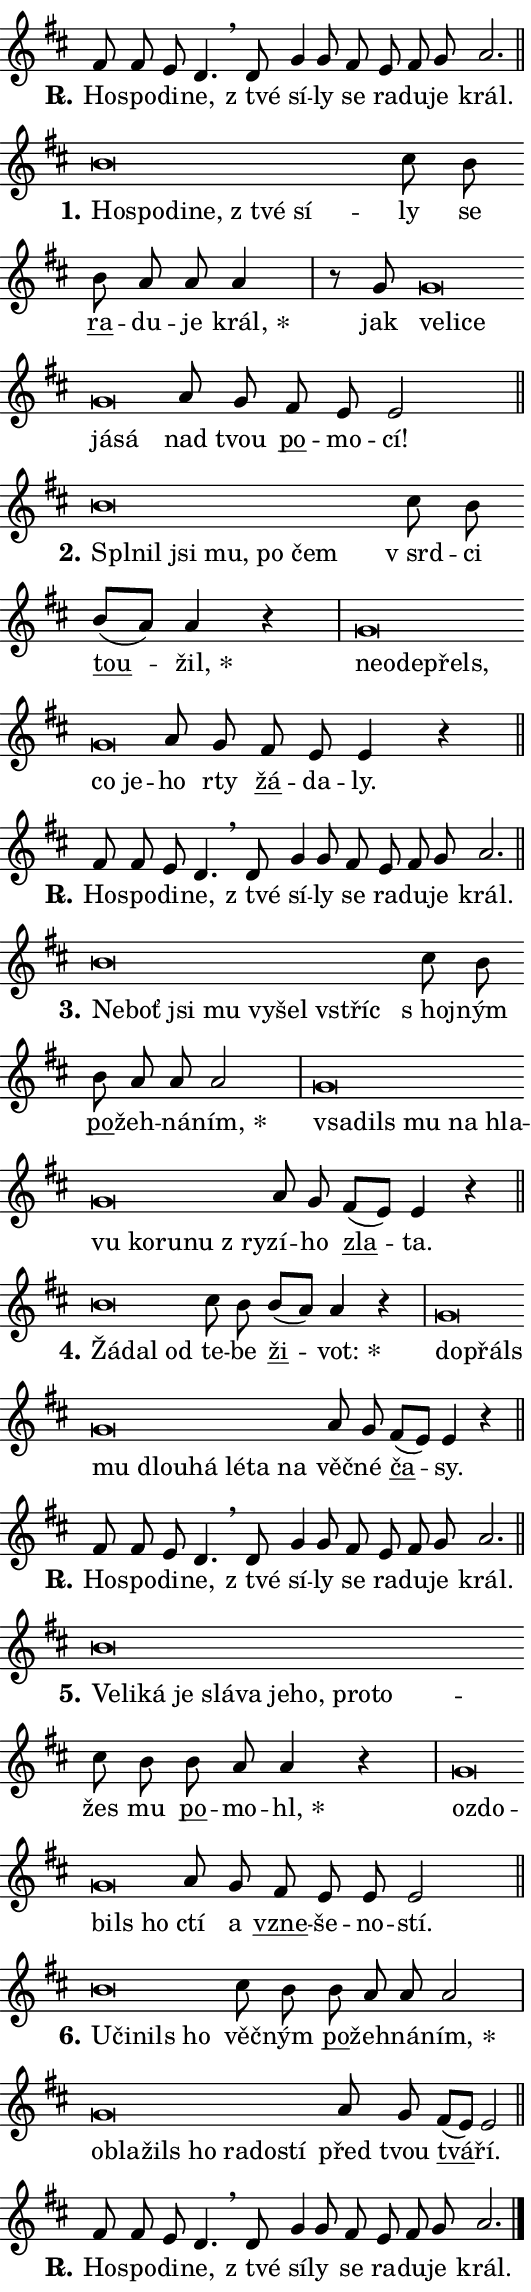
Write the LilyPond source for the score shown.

\version "2.24.0"
\header { tagline = "" }
\paper {
  indent = 0\cm
  top-margin = 0\cm
  right-margin = 0.13\cm % to fit lyric hyphens
  bottom-margin = 0\cm
  left-margin = 0\cm
  paper-width = 9\cm
  page-breaking = #ly:one-page-breaking
  system-system-spacing.basic-distance = #11
  score-system-spacing.basic-distance = #11
  ragged-last = ##f
}


%% Author: Thomas Morley
%% https://lists.gnu.org/archive/html/lilypond-user/2020-05/msg00002.html
#(define (line-position grob)
"Returns position of @var[grob} in current system:
   @code{'start}, if at first time-step
   @code{'end}, if at last time-step
   @code{'middle} otherwise
"
  (let* ((col (ly:item-get-column grob))
         (ln (ly:grob-object col 'left-neighbor))
         (rn (ly:grob-object col 'right-neighbor))
         (col-to-check-left (if (ly:grob? ln) ln col))
         (col-to-check-right (if (ly:grob? rn) rn col))
         (break-dir-left
           (and
             (ly:grob-property col-to-check-left 'non-musical #f)
             (ly:item-break-dir col-to-check-left)))
         (break-dir-right
           (and
             (ly:grob-property col-to-check-right 'non-musical #f)
             (ly:item-break-dir col-to-check-right))))
        (cond ((eqv? 1 break-dir-left) 'start)
              ((eqv? -1 break-dir-right) 'end)
              (else 'middle))))

#(define (tranparent-at-line-position vctor)
  (lambda (grob)
  "Relying on @code{line-position} select the relevant enry from @var{vctor}.
Used to determine transparency,"
    (case (line-position grob)
      ((end) (not (vector-ref vctor 0)))
      ((middle) (not (vector-ref vctor 1)))
      ((start) (not (vector-ref vctor 2))))))

noteHeadBreakVisibility =
#(define-music-function (break-visibility)(vector?)
"Makes @code{NoteHead}s transparent relying on @var{break-visibility}"
#{
  \override NoteHead.transparent =
    #(tranparent-at-line-position break-visibility)
#})

#(define delete-ledgers-for-transparent-note-heads
  (lambda (grob)
    "Reads whether a @code{NoteHead} is transparent.
If so this @code{NoteHead} is removed from @code{'note-heads} from
@var{grob}, which is supposed to be @code{LedgerLineSpanner}.
As a result ledgers are not printed for this @code{NoteHead}"
    (let* ((nhds-array (ly:grob-object grob 'note-heads))
           (nhds-list
             (if (ly:grob-array? nhds-array)
                 (ly:grob-array->list nhds-array)
                 '()))
           ;; Relies on the transparent-property being done before
           ;; Staff.LedgerLineSpanner.after-line-breaking is executed.
           ;; This is fragile ...
           (to-keep
             (remove
               (lambda (nhd)
                 (ly:grob-property nhd 'transparent #f))
               nhds-list)))
      ;; TODO find a better method to iterate over grob-arrays, similiar
      ;; to filter/remove etc for lists
      ;; For now rebuilt from scratch
      (set! (ly:grob-object grob 'note-heads)  '())
      (for-each
        (lambda (nhd)
          (ly:pointer-group-interface::add-grob grob 'note-heads nhd))
        to-keep))))

squashNotes = {
  \override NoteHead.X-extent = #'(-0.2 . 0.2)
  \override NoteHead.Y-extent = #'(-0.75 . 0)
  \override NoteHead.stencil =
    #(lambda (grob)
       (let ((pos (ly:grob-property grob 'staff-position)))
         (begin
           (if (< pos -7) (display "ERROR: Lower brevis then expected\n") (display ""))
           (if (<= pos -6) ly:text-interface::print ly:note-head::print))))
}
unSquashNotes = {
  \revert NoteHead.X-extent
  \revert NoteHead.Y-extent
  \revert NoteHead.stencil
}

hideNotes = \noteHeadBreakVisibility #begin-of-line-visible
unHideNotes = \noteHeadBreakVisibility #all-visible

% work-around for resetting accidentals
% https://lilypond.org/doc/v2.23/Documentation/notation/displaying-rhythms#unmetered-music
cadenzaMeasure = {
  \cadenzaOff
  \partial 1024 s1024
  \cadenzaOn
}

#(define-markup-command (accent layout props text) (markup?)
  "Underline accented syllable"
  (interpret-markup layout props
    #{\markup \override #'(offset . 4.3) \underline { #text }#}))

responsum = \markup \concat {
  "R" \hspace #-1.05 \path #0.1 #'((moveto 0 0.07) (lineto 0.9 0.8)) \hspace #0.05 "."
}

spaceSize = #0.6828661417322834 % exact space size for TeX Gyre Schola

\layout {
  \context {
    \Staff
    \remove "Time_signature_engraver"
    \override LedgerLineSpanner.after-line-breaking = #delete-ledgers-for-transparent-note-heads
  }
  \context {
    \Lyrics {
      \override LyricSpace.minimum-distance = \spaceSize
      \override LyricText.font-name = #"TeX Gyre Schola"
      \override LyricText.font-size = 1
      \override StanzaNumber.font-name = #"TeX Gyre Schola Bold"
      \override StanzaNumber.font-size = 1
    }
  }
  \context {
    \Score 
    \override NoteHead.text =
      #(lambda (grob) 
        (let ((pos (ly:grob-property grob 'staff-position)))
          #{\markup {
            \combine
              \halign #-0.55 \raise #(if (= pos -6) 0 0.5) \override #'(thickness . 2) \draw-line #'(3.2 . 0)
              \musicglyph "noteheads.sM1"
          }#}))
  }
}

% magnetic-lyrics.ily
%
%   written by
%     Jean Abou Samra <jean@abou-samra.fr>
%     Werner Lemberg <wl@gnu.org>
%
%   adapted by
%     Jiri Hon <jiri.hon@gmail.com>
%
% Version 2022-Apr-15

% https://www.mail-archive.com/lilypond-user@gnu.org/msg149350.html

#(define (Left_hyphen_pointer_engraver context)
   "Collect syllable-hyphen-syllable occurrences in lyrics and store
them in properties.  This engraver only looks to the left.  For
example, if the lyrics input is @code{foo -- bar}, it does the
following.

@itemize @bullet
@item
Set the @code{text} property of the @code{LyricHyphen} grob between
@q{foo} and @q{bar} to @code{foo}.

@item
Set the @code{left-hyphen} property of the @code{LyricText} grob with
text @q{foo} to the @code{LyricHyphen} grob between @q{foo} and
@q{bar}.
@end itemize

Use this auxiliary engraver in combination with the
@code{lyric-@/text::@/apply-@/magnetic-@/offset!} hook."
   (let ((hyphen #f)
         (text #f))
     (make-engraver
      (acknowledgers
       ((lyric-syllable-interface engraver grob source-engraver)
        (set! text grob)))
      (end-acknowledgers
       ((lyric-hyphen-interface engraver grob source-engraver)
        ;(when (not (grob::has-interface grob 'lyric-space-interface))
          (set! hyphen grob)));)
      ((stop-translation-timestep engraver)
       (when (and text hyphen)
         (ly:grob-set-object! text 'left-hyphen hyphen))
       (set! text #f)
       (set! hyphen #f)))))

#(define (lyric-text::apply-magnetic-offset! grob)
   "If the space between two syllables is less than the value in
property @code{LyricText@/.details@/.squash-threshold}, move the right
syllable to the left so that it gets concatenated with the left
syllable.

Use this function as a hook for
@code{LyricText@/.after-@/line-@/breaking} if the
@code{Left_@/hyphen_@/pointer_@/engraver} is active."
   (let ((hyphen (ly:grob-object grob 'left-hyphen #f)))
     (when hyphen
       (let ((left-text (ly:spanner-bound hyphen LEFT)))
         (when (grob::has-interface left-text 'lyric-syllable-interface)
           (let* ((common (ly:grob-common-refpoint grob left-text X))
                  (this-x-ext (ly:grob-extent grob common X))
                  (left-x-ext
                   (begin
                     ;; Trigger magnetism for left-text.
                     (ly:grob-property left-text 'after-line-breaking)
                     (ly:grob-extent left-text common X)))
                  ;; `delta` is the gap width between two syllables.
                  (delta (- (interval-start this-x-ext)
                            (interval-end left-x-ext)))
                  (details (ly:grob-property grob 'details))
                  (threshold (assoc-get 'squash-threshold details 0.2)))
             (when (< delta threshold)
               (let* (;; We have to manipulate the input text so that
                      ;; ligatures crossing syllable boundaries are not
                      ;; disabled.  For languages based on the Latin
                      ;; script this is essentially a beautification.
                      ;; However, for non-Western scripts it can be a
                      ;; necessity.
                      (lt (ly:grob-property left-text 'text))
                      (rt (ly:grob-property grob 'text))
                      (is-space (grob::has-interface hyphen 'lyric-space-interface))
                      (space (if is-space " " ""))
                      (extra-delta (if is-space spaceSize 0))
                      ;; Append new syllable.
                      (ltrt-space (if (and (string? lt) (string? rt))
                                (string-append lt space rt)
                                (make-concat-markup (list lt space rt))))
                      ;; Right-align `ltrt` to the right side.
                      (ltrt-space-markup (grob-interpret-markup
                               grob
                               (make-translate-markup
                                (cons (interval-length this-x-ext) 0)
                                (make-right-align-markup ltrt-space)))))
                 (begin
                   ;; Don't print `left-text`.
                   (ly:grob-set-property! left-text 'stencil #f)
                   ;; Set text and stencil (which holds all collected
                   ;; syllables so far) and shift it to the left.
                   (ly:grob-set-property! grob 'text ltrt-space)
                   (ly:grob-set-property! grob 'stencil ltrt-space-markup)
                   (ly:grob-translate-axis! grob (- (- delta extra-delta)) X))))))))))


#(define (lyric-hyphen::displace-bounds-first grob)
   ;; Make very sure this callback isn't triggered too early.
   (let ((left (ly:spanner-bound grob LEFT))
         (right (ly:spanner-bound grob RIGHT)))
     (ly:grob-property left 'after-line-breaking)
     (ly:grob-property right 'after-line-breaking)
     (ly:lyric-hyphen::print grob)))

squashThreshold = #0.4

\layout {
  \context {
    \Lyrics
    \consists #Left_hyphen_pointer_engraver
    \override LyricText.after-line-breaking =
      #lyric-text::apply-magnetic-offset!
    \override LyricHyphen.stencil = #lyric-hyphen::displace-bounds-first
    \override LyricText.details.squash-threshold = \squashThreshold
    \override LyricHyphen.minimum-distance = 0
    \override LyricHyphen.minimum-length = \squashThreshold
  }
}

squashText = \override LyricText.details.squash-threshold = 9999
unSquashText = \override LyricText.details.squash-threshold = \squashThreshold

leftText = \override LyricText.self-alignment-X = #LEFT
unLeftText = \revert LyricText.self-alignment-X

starOffset = #(lambda (grob) 
                (let ((x_offset (ly:self-alignment-interface::aligned-on-x-parent grob)))
                  (if (= x_offset 0) 0 (+ x_offset 1.2))))

star = #(define-music-function (syllable)(string?)
"Append star separator at the end of a syllable"
#{
  \once \override LyricText.X-offset = #starOffset
  \lyricmode { \markup {
    #syllable
    \override #'((font-name . "TeX Gyre Schola Bold")) \hspace #0.2 \lower #0.65 \larger "*"
  } }
#})

starAccent = #(define-music-function (syllable)(string?)
"Append star separator at the end of a syllable and make accent"
#{
  \once \override LyricText.X-offset = #starOffset
  \lyricmode { \markup {
    \accent #syllable
    \override #'((font-name . "TeX Gyre Schola Bold")) \hspace #0.2 \lower #0.65 \larger "*"
  } }
#})

breath = #(define-music-function (syllable)(string?)
"Append breathing indicator at the end of a syllable"
#{
  \lyricmode { \markup { #syllable "+" } }
#})

optionalBreath = #(define-music-function (syllable)(string?)
"Append optional breathing indicator at the end of a syllable"
#{
  \lyricmode { \markup { #syllable "(+)" } }
#})


\score {
    <<
        \new Voice = "melody" { \cadenzaOn \key d \major \relative { fis'8 fis e d4. \breathe d8 \bar "" g4 g8 fis \bar "" e fis g a2. \cadenzaMeasure \bar "||" \break } }
        \new Lyrics \lyricsto "melody" { \lyricmode { \set stanza = \responsum
Ho -- spo -- di -- ne, "z tvé" sí -- ly se ra -- du -- je král. } }
    >>
    \layout {}
}

\score {
    <<
        \new Voice = "melody" { \cadenzaOn \key d \major \relative { \squashNotes b'\breve*1/16 \hideNotes \breve*1/16 \bar "" \breve*1/16 \bar "" \breve*1/16 \bar "" \breve*1/16 \breve*1/16 \bar "" \unHideNotes \unSquashNotes cis8 b \bar "" b a a a4 \cadenzaMeasure \bar "|" r8 g8 \squashNotes g\breve*1/16 \hideNotes \breve*1/16 \bar "" \breve*1/16 \bar "" \breve*1/16 \breve*1/16 \bar "" \unHideNotes \unSquashNotes a8 g \bar "" fis e e2 \cadenzaMeasure \bar "||" \break } }
        \new Lyrics \lyricsto "melody" { \lyricmode { \set stanza = "1."
\leftText Ho -- \squashText spo -- di -- ne, "z tvé" sí -- \unLeftText \unSquashText ly se \markup \accent ra -- du -- je \star král, jak \leftText ve -- \squashText li -- ce já -- sá \unLeftText \unSquashText nad tvou \markup \accent po -- mo -- cí! } }
    >>
    \layout {}
}

\score {
    <<
        \new Voice = "melody" { \cadenzaOn \key d \major \relative { \squashNotes b'\breve*1/16 \hideNotes \breve*1/16 \bar "" \breve*1/16 \bar "" \breve*1/16 \bar "" \breve*1/16 \breve*1/16 \bar "" \unHideNotes \unSquashNotes cis8 b \bar "" b[( a)] a4 r \cadenzaMeasure \bar "|" \squashNotes g\breve*1/16 \hideNotes \breve*1/16 \bar "" \breve*1/16 \bar "" \breve*1/16 \bar "" \breve*1/16 \breve*1/16 \bar "" \unHideNotes \unSquashNotes a8 g \bar "" fis e e4 r \cadenzaMeasure \bar "||" \break } }
        \new Lyrics \lyricsto "melody" { \lyricmode { \set stanza = "2."
\leftText Spl -- \squashText nil jsi mu, po čem \unLeftText \unSquashText "v srd" -- ci \markup \accent tou -- \star žil, \leftText ne -- \squashText o -- de -- přels, co je -- \unLeftText \unSquashText ho rty \markup \accent žá -- da -- ly. } }
    >>
    \layout {}
}

\score {
    <<
        \new Voice = "melody" { \cadenzaOn \key d \major \relative { fis'8 fis e d4. \breathe d8 \bar "" g4 g8 fis \bar "" e fis g a2. \cadenzaMeasure \bar "||" \break } }
        \new Lyrics \lyricsto "melody" { \lyricmode { \set stanza = \responsum
Ho -- spo -- di -- ne, "z tvé" sí -- ly se ra -- du -- je král. } }
    >>
    \layout {}
}

\score {
    <<
        \new Voice = "melody" { \cadenzaOn \key d \major \relative { \squashNotes b'\breve*1/16 \hideNotes \breve*1/16 \bar "" \breve*1/16 \bar "" \breve*1/16 \bar "" \breve*1/16 \bar "" \breve*1/16 \breve*1/16 \bar "" \unHideNotes \unSquashNotes cis8 b \bar "" b a a a2 \cadenzaMeasure \bar "|" \squashNotes g\breve*1/16 \hideNotes \breve*1/16 \bar "" \breve*1/16 \bar "" \breve*1/16 \bar "" \breve*1/16 \bar "" \breve*1/16 \bar "" \breve*1/16 \bar "" \breve*1/16 \bar "" \breve*1/16 \breve*1/16 \bar "" \unHideNotes \unSquashNotes a8 g \bar "" fis[( e)] e4 r \cadenzaMeasure \bar "||" \break } }
        \new Lyrics \lyricsto "melody" { \lyricmode { \set stanza = "3."
\leftText Ne -- \squashText boť jsi mu vy -- šel vstříc \unLeftText \unSquashText "s hoj" -- ným \markup \accent po -- žeh -- ná -- \star ním, \leftText vsa -- \squashText dils mu na hla -- vu ko -- ru -- nu "z ry" -- \unLeftText \unSquashText zí -- ho \markup \accent zla -- ta. } }
    >>
    \layout {}
}

\score {
    <<
        \new Voice = "melody" { \cadenzaOn \key d \major \relative { \squashNotes b'\breve*1/16 \hideNotes \breve*1/16 \breve*1/16 \bar "" \unHideNotes \unSquashNotes cis8 b \bar "" b[( a)] a4 r \cadenzaMeasure \bar "|" \squashNotes g\breve*1/16 \hideNotes \breve*1/16 \bar "" \breve*1/16 \bar "" \breve*1/16 \bar "" \breve*1/16 \bar "" \breve*1/16 \bar "" \breve*1/16 \breve*1/16 \bar "" \unHideNotes \unSquashNotes a8 g \bar "" fis[( e)] e4 r \cadenzaMeasure \bar "||" \break } }
        \new Lyrics \lyricsto "melody" { \lyricmode { \set stanza = "4."
\leftText Žá -- \squashText dal od \unLeftText \unSquashText te -- be \markup \accent ži -- \star vot: \leftText do -- \squashText přáls mu dlou -- há lé -- ta na \unLeftText \unSquashText věč -- né \markup \accent ča -- sy. } }
    >>
    \layout {}
}

\score {
    <<
        \new Voice = "melody" { \cadenzaOn \key d \major \relative { fis'8 fis e d4. \breathe d8 \bar "" g4 g8 fis \bar "" e fis g a2. \cadenzaMeasure \bar "||" \break } }
        \new Lyrics \lyricsto "melody" { \lyricmode { \set stanza = \responsum
Ho -- spo -- di -- ne, "z tvé" sí -- ly se ra -- du -- je král. } }
    >>
    \layout {}
}

\score {
    <<
        \new Voice = "melody" { \cadenzaOn \key d \major \relative { \squashNotes b'\breve*1/16 \hideNotes \breve*1/16 \bar "" \breve*1/16 \bar "" \breve*1/16 \bar "" \breve*1/16 \bar "" \breve*1/16 \bar "" \breve*1/16 \bar "" \breve*1/16 \bar "" \breve*1/16 \breve*1/16 \bar "" \unHideNotes \unSquashNotes cis8 b \bar "" b a a4 r \cadenzaMeasure \bar "|" \squashNotes g\breve*1/16 \hideNotes \breve*1/16 \bar "" \breve*1/16 \breve*1/16 \bar "" \unHideNotes \unSquashNotes a8 g \bar "" fis e e e2 \cadenzaMeasure \bar "||" \break } }
        \new Lyrics \lyricsto "melody" { \lyricmode { \set stanza = "5."
\leftText Ve -- \squashText li -- ká je slá -- va je -- ho, pro -- to -- \unLeftText \unSquashText žes mu \markup \accent po -- mo -- \star hl, \leftText oz -- \squashText do -- bils ho \unLeftText \unSquashText ctí a \markup \accent vzne -- še -- no -- stí. } }
    >>
    \layout {}
}

\score {
    <<
        \new Voice = "melody" { \cadenzaOn \key d \major \relative { \squashNotes b'\breve*1/16 \hideNotes \breve*1/16 \bar "" \breve*1/16 \breve*1/16 \bar "" \unHideNotes \unSquashNotes cis8 b \bar "" b a a a2 \cadenzaMeasure \bar "|" \squashNotes g\breve*1/16 \hideNotes \breve*1/16 \bar "" \breve*1/16 \bar "" \breve*1/16 \bar "" \breve*1/16 \bar "" \breve*1/16 \breve*1/16 \bar "" \unHideNotes \unSquashNotes a8 g \bar "" fis[( e)] e2 \cadenzaMeasure \bar "||" \break } }
        \new Lyrics \lyricsto "melody" { \lyricmode { \set stanza = "6."
\leftText U -- \squashText či -- nils ho \unLeftText \unSquashText věč -- ným \markup \accent po -- žeh -- ná -- \star ním, \leftText ob -- \squashText la -- žils ho ra -- do -- stí \unLeftText \unSquashText před tvou \markup \accent tvá -- ří. } }
    >>
    \layout {}
}

\score {
    <<
        \new Voice = "melody" { \cadenzaOn \key d \major \relative { fis'8 fis e d4. \breathe d8 \bar "" g4 g8 fis \bar "" e fis g a2. \cadenzaMeasure \bar "||" \break } \bar "|." }
        \new Lyrics \lyricsto "melody" { \lyricmode { \set stanza = \responsum
Ho -- spo -- di -- ne, "z tvé" sí -- ly se ra -- du -- je král. } }
    >>
    \layout {}
}
